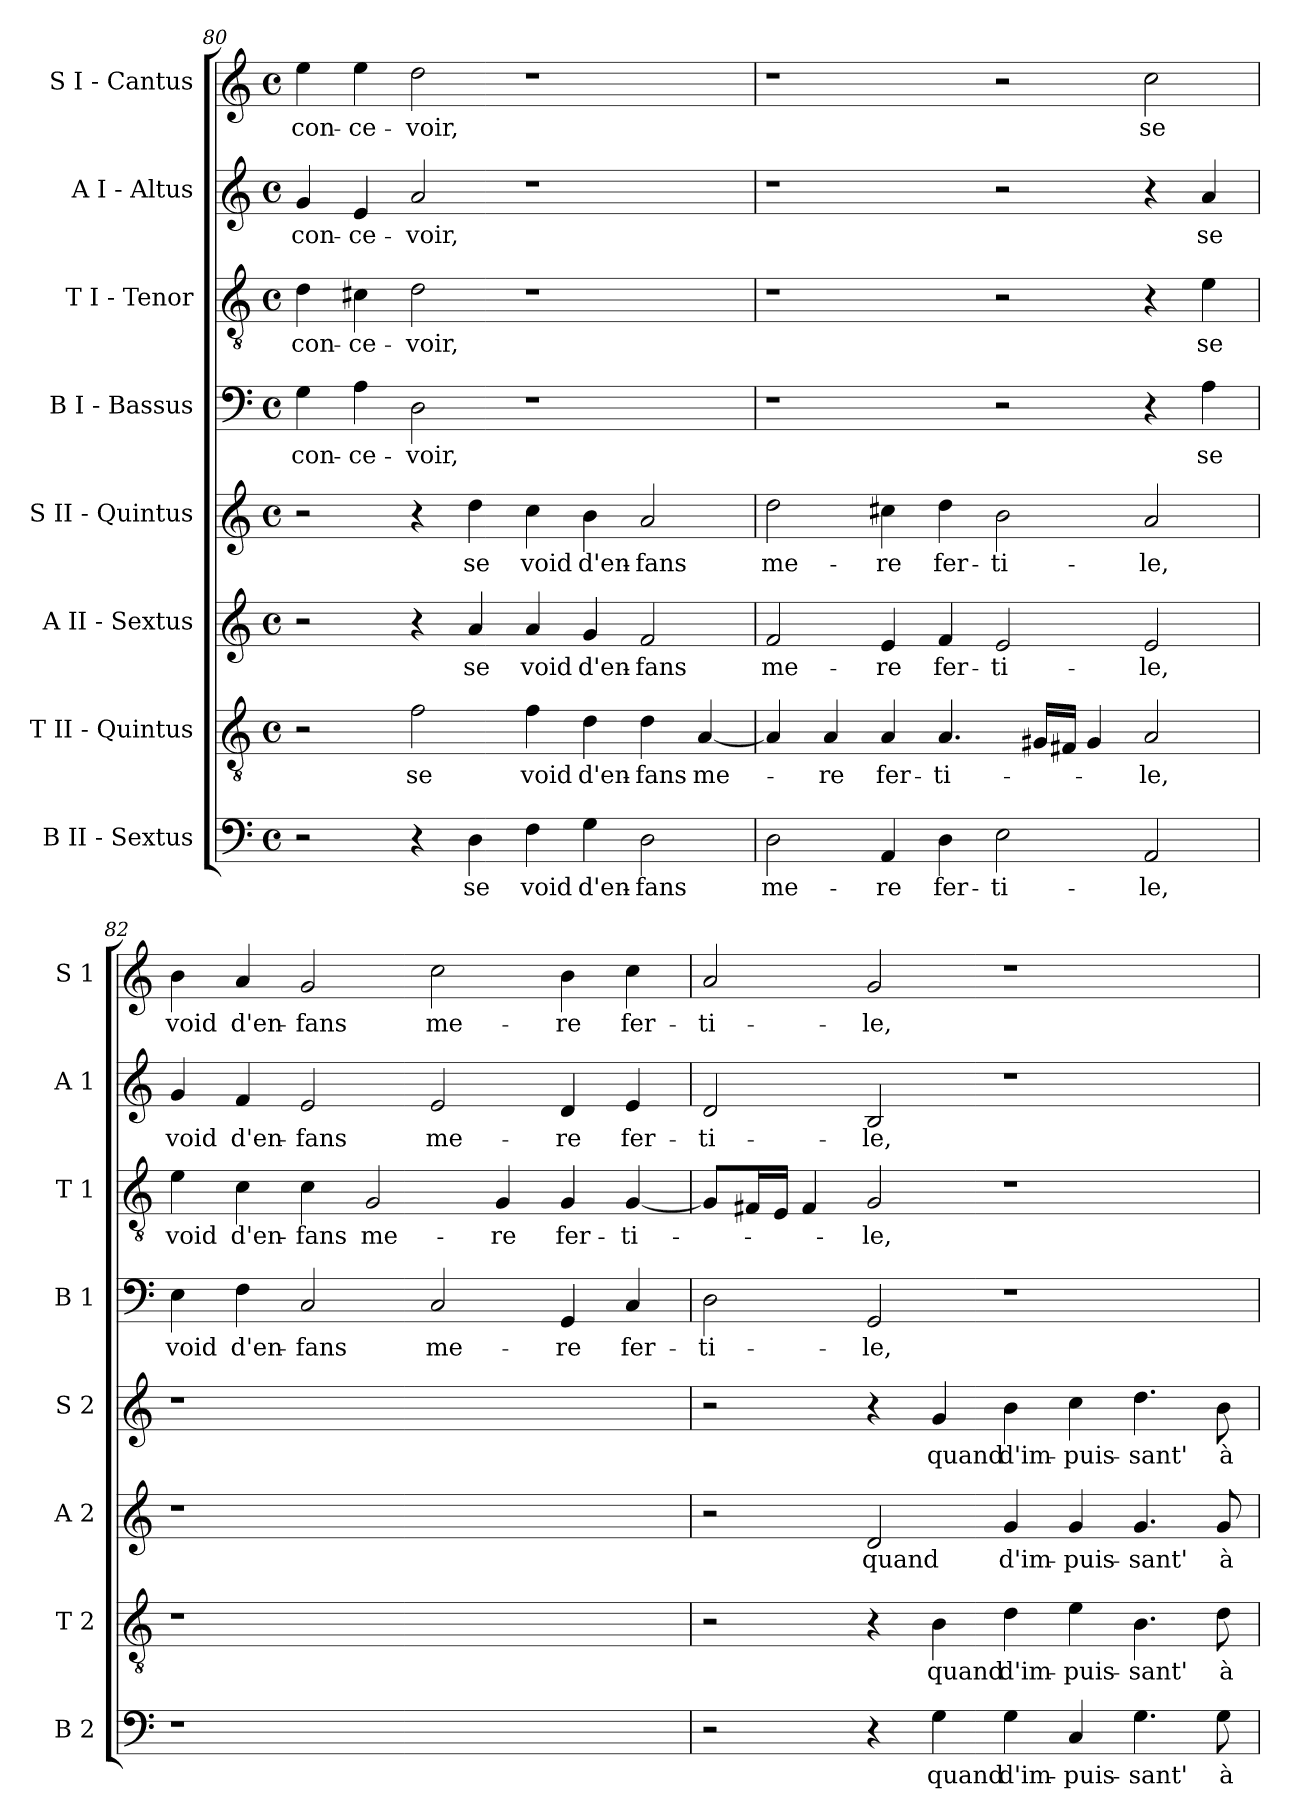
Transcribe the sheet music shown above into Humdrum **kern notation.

**kern	**text	**kern	**text	**kern	**text	**kern	**text	**kern	**text	**kern	**text	**kern	**text	**kern	**text
*part8	*part8	*part7	*part7	*part6	*part6	*part5	*part5	*part4	*part4	*part3	*part3	*part2	*part2	*part1	*part1
*staff8	*staff8	*staff7	*staff7	*staff6	*staff6	*staff5	*staff5	*staff4	*staff4	*staff3	*staff3	*staff2	*staff2	*staff1	*staff1
*I"B II - Sextus	*	*I"T II - Quintus	*	*I"A II - Sextus	*	*I"S II - Quintus	*	*I"B I - Bassus	*	*I"T I - Tenor	*	*I"A I - Altus	*	*I"S I - Cantus	*
*I'B 2	*	*I'T 2	*	*I'A 2	*	*I'S 2	*	*I'B 1	*	*I'T 1	*	*I'A 1	*	*I'S 1	*
!!LO:PB:g=z
*clefF4	*	*clefGv2	*	*clefG2	*	*clefG2	*	*clefF4	*	*clefGv2	*	*clefG2	*	*clefG2	*
*k[]	*	*k[]	*	*k[]	*	*k[]	*	*k[]	*	*k[]	*	*k[]	*	*k[]	*
*C:	*	*C:	*	*C:	*	*C:	*	*C:	*	*C:	*	*C:	*	*C:	*
*M4/4	*	*M4/4	*	*M4/4	*	*M4/4	*	*M4/4	*	*M4/4	*	*M4/4	*	*M4/4	*
*met(c)	*	*met(c)	*	*met(c)	*	*met(c)	*	*met(c)	*	*met(c)	*	*met(c)	*	*met(c)	*
=80	=80	=80	=80	=80	=80	=80	=80	=80	=80	=80	=80	=80	=80	=80	=80
!	!	!	!	!	!	!	!	!	!LO:LY:b	!	!LO:LY:b	!	!LO:LY:b	!	!LO:LY:b
2r	.	2r	.	2r	.	2r	.	4G\	con-	4d\	con-	4g/	con-	4ee\	con-
!	!	!	!	!	!	!	!	!	!LO:LY:b	!	!LO:LY:b	!	!LO:LY:b	!	!LO:LY:b
.	.	.	.	.	.	.	.	4A\	-ce-	4c#X\	-ce-	4e/	-ce-	4ee\	-ce-
!	!	!	!LO:LY:b	!	!	!	!	!	!LO:LY:b	!	!LO:LY:b	!	!LO:LY:b	!	!LO:LY:b
4r	.	2f\	se	4r	.	4r	.	2D\	-voir,	2d\	-voir,	2a/	-voir,	2dd\	-voir,
!	!LO:LY:b	!	!	!	!LO:LY:b	!	!LO:LY:b	!	!	!	!	!	!	!	!
4D\	se	.	.	4a/	se	4dd\	se	.	.	.	.	.	.	.	.
!	!LO:LY:b	!	!LO:LY:b	!	!LO:LY:b	!	!LO:LY:b	!	!	!	!	!	!	!	!
4F\	void	4f\	void	4a/	void	4cc\	void	1r	.	1r	.	1r	.	1r	.
!	!LO:LY:b	!	!LO:LY:b	!	!LO:LY:b	!	!LO:LY:b	!	!	!	!	!	!	!	!
4G\	d'en-	4d\	d'en-	4g/	d'en-	4b\	d'en-	.	.	.	.	.	.	.	.
!	!LO:LY:b	!	!LO:LY:b	!	!LO:LY:b	!	!LO:LY:b	!	!	!	!	!	!	!	!
2D\	-fans	4d\	-fans	2f/	-fans	2a/	-fans	.	.	.	.	.	.	.	.
!	!	!	!LO:LY:b	!	!	!	!	!	!	!	!	!	!	!	!
.	.	[4A/	me-	.	.	.	.	.	.	.	.	.	.	.	.
=81	=81	=81	=81	=81	=81	=81	=81	=81	=81	=81	=81	=81	=81	=81	=81
!	!LO:LY:b	!	!	!	!LO:LY:b	!	!LO:LY:b	!	!	!	!	!	!	!	!
2D\	me-	4A/]	.	2f/	me-	2dd\	me-	1r	.	1r	.	1r	.	1r	.
!	!	!	!LO:LY:b	!	!	!	!	!	!	!	!	!	!	!	!
.	.	4A/	-re	.	.	.	.	.	.	.	.	.	.	.	.
!	!LO:LY:b	!	!LO:LY:b	!	!LO:LY:b	!	!LO:LY:b	!	!	!	!	!	!	!	!
4AA/	-re	4A/	fer-	4e/	-re	4cc#X\	-re	.	.	.	.	.	.	.	.
!	!LO:LY:b	!	!LO:LY:b	!	!LO:LY:b	!	!LO:LY:b	!	!	!	!	!	!	!	!
4D\	fer-	4.A/	-ti-	4f/	fer-	4dd\	fer-	.	.	.	.	.	.	.	.
!	!LO:LY:b	!	!	!	!LO:LY:b	!	!LO:LY:b	!	!	!	!	!	!	!	!
2E\	-ti-	.	.	2e/	-ti-	2b\	-ti-	2r	.	2r	.	2r	.	2r	.
.	.	16G#X/LL	.	.	.	.	.	.	.	.	.	.	.	.	.
.	.	16F#X/JJ	.	.	.	.	.	.	.	.	.	.	.	.	.
.	.	4G#/	.	.	.	.	.	.	.	.	.	.	.	.	.
!	!LO:LY:b	!	!LO:LY:b	!	!LO:LY:b	!	!LO:LY:b	!	!	!	!	!	!	!	!LO:LY:b
2AA/	-le,	2A/	-le,	2e/	-le,	2a/	-le,	4r	.	4r	.	4r	.	2cc\	se
!	!	!	!	!	!	!	!	!	!LO:LY:b	!	!LO:LY:b	!	!LO:LY:b	!	!
.	.	.	.	.	.	.	.	4A\	se	4e\	se	4a/	se	.	.
=82	=82	=82	=82	=82	=82	=82	=82	=82	=82	=82	=82	=82	=82	=82	=82
!	!	!	!	!	!	!	!	!	!LO:LY:b	!	!LO:LY:b	!	!LO:LY:b	!	!LO:LY:b
1r	.	1r	.	1r	.	1r	.	4E\	void	4e\	void	4g/	void	4b\	void
!	!	!	!	!	!	!	!	!	!LO:LY:b	!	!LO:LY:b	!	!LO:LY:b	!	!LO:LY:b
.	.	.	.	.	.	.	.	4F\	d'en-	4c\	d'en-	4f/	d'en-	4a/	d'en-
!	!	!	!	!	!	!	!	!	!LO:LY:b	!	!LO:LY:b	!	!LO:LY:b	!	!LO:LY:b
.	.	.	.	.	.	.	.	2C/	-fans	4c\	-fans	2e/	-fans	2g/	-fans
!	!	!	!	!	!	!	!	!	!	!	!LO:LY:b	!	!	!	!
.	.	.	.	.	.	.	.	.	.	2G/	me-	.	.	.	.
!	!	!	!	!	!	!	!	!	!LO:LY:b	!	!	!	!LO:LY:b	!	!LO:LY:b
1ryy	.	1ryy	.	1ryy	.	1ryy	.	2C/	me-	.	.	2e/	me-	2cc\	me-
!	!	!	!	!	!	!	!	!	!	!	!LO:LY:b	!	!	!	!
.	.	.	.	.	.	.	.	.	.	4G/	-re	.	.	.	.
!	!	!	!	!	!	!	!	!	!LO:LY:b	!	!LO:LY:b	!	!LO:LY:b	!	!LO:LY:b
.	.	.	.	.	.	.	.	4GG/	-re	4G/	fer-	4d/	-re	4b\	-re
!	!	!	!	!	!	!	!	!	!LO:LY:b	!	!LO:LY:b	!	!LO:LY:b	!	!LO:LY:b
.	.	.	.	.	.	.	.	4C/	fer-	[4G/	-ti-	4e/	fer-	4cc\	fer-
!!LO:LB:g=z
=83	=83	=83	=83	=83	=83	=83	=83	=83	=83	=83	=83	=83	=83	=83	=83
!	!	!	!	!	!	!	!	!	!LO:LY:b	!	!	!	!LO:LY:b	!	!LO:LY:b
2r	.	2r	.	2r	.	2r	.	2D\	-ti-	8G/L]	.	2d/	-ti-	2a/	-ti-
.	.	.	.	.	.	.	.	.	.	16F#X/L	.	.	.	.	.
.	.	.	.	.	.	.	.	.	.	16E/JJ	.	.	.	.	.
.	.	.	.	.	.	.	.	.	.	4F#/	.	.	.	.	.
!	!	!	!	!	!LO:LY:b	!	!	!	!LO:LY:b	!	!LO:LY:b	!	!LO:LY:b	!	!LO:LY:b
4r	.	4r	.	2d/	quand	4r	.	2GG/	-le,	2G/	-le,	2B/	-le,	2g/	-le,
!	!LO:LY:b	!	!LO:LY:b	!	!	!	!LO:LY:b	!	!	!	!	!	!	!	!
4G\	quand	4B\	quand	.	.	4g/	quand	.	.	.	.	.	.	.	.
!	!LO:LY:b	!	!LO:LY:b	!	!LO:LY:b	!	!LO:LY:b	!	!	!	!	!	!	!	!
4G\	d'im-	4d\	d'im-	4g/	d'im-	4b\	d'im-	1r	.	1r	.	1r	.	1r	.
!	!LO:LY:b	!	!LO:LY:b	!	!LO:LY:b	!	!LO:LY:b	!	!	!	!	!	!	!	!
4C/	-puis-	4e\	-puis-	4g/	-puis-	4cc\	-puis-	.	.	.	.	.	.	.	.
!	!LO:LY:b	!	!LO:LY:b	!	!LO:LY:b	!	!LO:LY:b	!	!	!	!	!	!	!	!
4.G\	-sant'	4.B\	-sant'	4.g/	-sant'	4.dd\	-sant'	.	.	.	.	.	.	.	.
!	!LO:LY:b	!	!LO:LY:b	!	!LO:LY:b	!	!LO:LY:b	!	!	!	!	!	!	!	!
8G\	à	8d\	à	8g/	à	8b\	à	.	.	.	.	.	.	.	.
=	=	=	=	=	=	=	=	=	=	=	=	=	=	=	=
*-	*-	*-	*-	*-	*-	*-	*-	*-	*-	*-	*-	*-	*-	*-	*-
